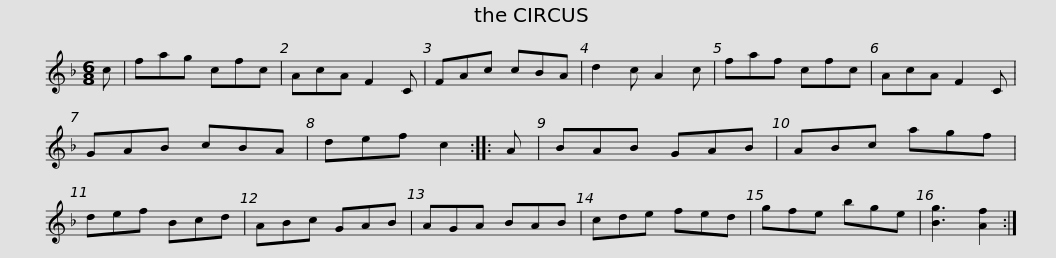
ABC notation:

X:1
L:1/8
M:6/8
I:linebreak $
K:F
V:1 treble
V:1
 c | fag cfc | AcA F2 C | FAc cBA | d2 c A2 c | %5
 faf cfc | AcA F2 C | GAB cBA |$ def c2 :: A | %10
 BAB GAB | ABc agf | def Bcd | ABc GAB | AGA BAB | %15
 cde fed |$ gfe bge | [Bg]3 [Af]2 :| %18
